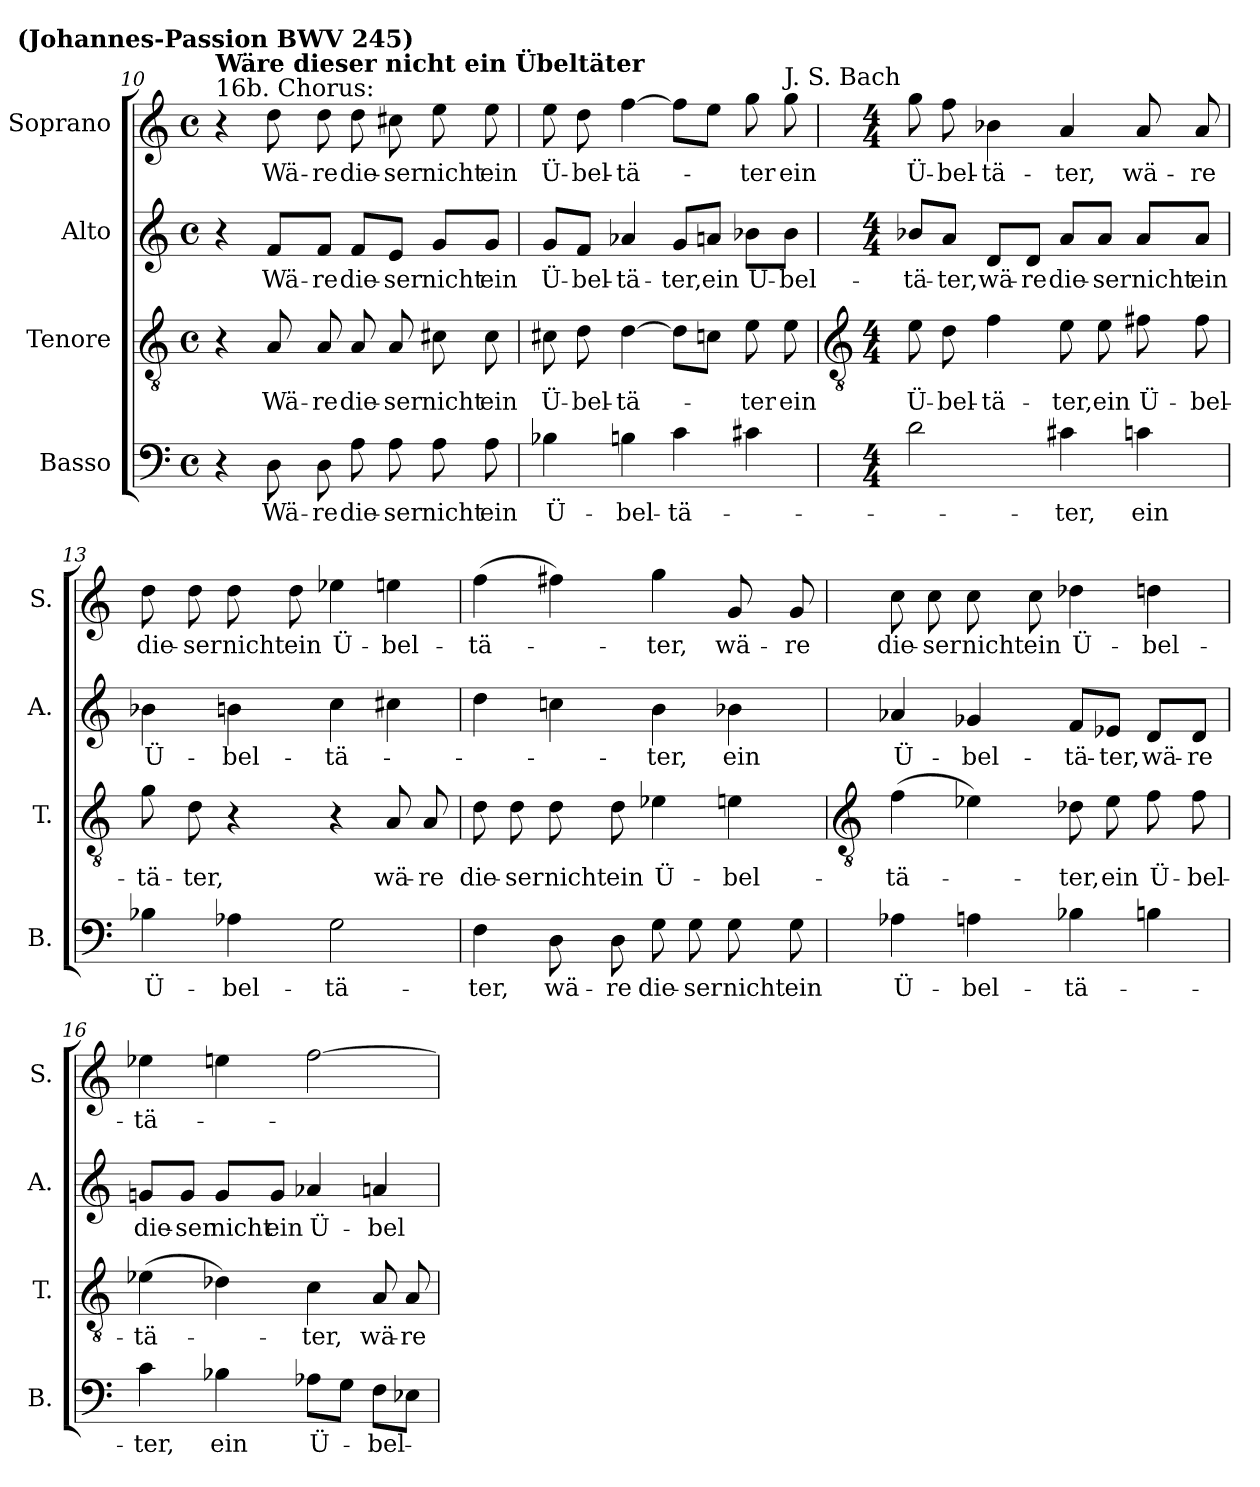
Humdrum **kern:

**kern	**text	**kern	**text	**kern	**text	**kern	**text
*part4	*part4	*part3	*part3	*part2	*part2	*part1	*part1
*staff4	*staff4	*staff3	*staff3	*staff2	*staff2	*staff1	*staff1
*I"Basso	*	*I"Tenore	*	*I"Alto	*	*I"Soprano	*
*I'B.	*	*I'T.	*	*I'A.	*	*I'S.	*
*clefF4	*	*clefGv2	*	*clefG2	*	*clefG2	*
*k[]	*	*k[]	*	*k[]	*	*k[]	*
*C:	*	*C:	*	*C:	*	*C:	*
*M4/4	*	*M4/4	*	*M4/4	*	*M4/4	*
*met(c)	*	*met(c)	*	*met(c)	*	*met(c)	*
=10	=10	=10	=10	=10	=10	=10	=10
!	!	!	!	!	!	!LO:TX:a:t=16b. Chorus&colon;	!
!	!	!	!	!	!	!LO:TX:a:B:t=Wäre dieser nicht ein Übeltäter	!
!	!	!	!	!	!	!LO:TX:a:B:cj:t=(Johannes-Passion BWV 245)	!
4r	.	4r	.	4r	.	4r	.
!	!LO:LY:b	!	!LO:LY:b	!	!LO:LY:b	!	!LO:LY:b
8D	Wä-	8A	Wä-	8f/L	Wä-	8dd	Wä-
!	!LO:LY:b	!	!LO:LY:b	!	!LO:LY:b	!	!LO:LY:b
8D	-re	8A	-re	8f/J	-re	8dd	-re
!	!LO:LY:b	!	!LO:LY:b	!	!LO:LY:b	!	!LO:LY:b
8A	die-	8A	die-	8f/L	die-	8dd	die-
!	!LO:LY:b	!	!LO:LY:b	!	!LO:LY:b	!	!LO:LY:b
8A	-ser	8A	-ser	8e/J	-ser	8cc#X	-ser
!	!LO:LY:b	!	!LO:LY:b	!	!LO:LY:b	!	!LO:LY:b
8A	nicht	8c#X	nicht	8g/L	nicht	8ee	nicht
!	!LO:LY:b	!	!LO:LY:b	!	!LO:LY:b	!	!LO:LY:b
8A	ein	8c#	ein	8g/J	ein	8ee	ein
=11	=11	=11	=11	=11	=11	=11	=11
!	!LO:LY:b	!	!LO:LY:b	!	!LO:LY:b	!	!LO:LY:b
4B-X	Ü-	8c#X	Ü-	8g/L	Ü-	8ee	Ü-
!	!	!	!LO:LY:b	!	!LO:LY:b	!	!LO:LY:b
.	.	8d	-bel-	8f/J	-bel-	8dd	-bel-
!	!LO:LY:b	!	!LO:LY:b	!	!LO:LY:b	!	!LO:LY:b
4Bn	-bel-	[4d	-tä-	4a-X	-tä-	[4ff	-tä-
!	!LO:LY:b	!	!	!	!LO:LY:b	!	!
4c	-tä-	8dL]	.	8g/L	-ter,	8ffL]	.
!	!	!	!	!	!LO:LY:b	!	!
.	.	8cnJ	.	8an/J	ein	8eeJ	.
!	!	!	!LO:LY:b	!	!LO:LY:b	!	!LO:LY:b
4c#X	.	8e	-ter	8b-X\L	Ü-	8gg	-ter
!	!	!	!	!	!	!LO:TX:a:t=J. S. Bach	!
!	!	!	!LO:LY:b	!	!LO:LY:b	!	!LO:LY:b
.	.	8e	ein	8b-\J	-bel-	8gg	ein
!!LO:LB:g=z
=12	=12	=12	=12	=12	=12	=12	=12
*	*	*clefGv2	*	*	*	*	*
*M4/4	*	*M4/4	*	*M4/4	*	*M4/4	*
!	!	!	!LO:LY:b	!	!LO:LY:b	!	!LO:LY:b
2d	.	8e	Ü-	8b-X/L	-tä-	8gg	Ü-
!	!	!	!LO:LY:b	!	!LO:LY:b	!	!LO:LY:b
.	.	8d	-bel-	8a/J	-ter,	8ff	-bel-
!	!	!	!LO:LY:b	!	!LO:LY:b	!	!LO:LY:b
.	.	4f	-tä-	8d/L	wä-	4b-X	-tä-
!	!	!	!	!	!LO:LY:b	!	!
.	.	.	.	8d/J	-re	.	.
!	!LO:LY:b	!	!LO:LY:b	!	!LO:LY:b	!	!LO:LY:b
4c#X	-ter,	8e	-ter,	8a/L	die-	4a	-ter,
!	!	!	!LO:LY:b	!	!LO:LY:b	!	!
.	.	8e	ein	8a/J	-ser	.	.
!	!LO:LY:b	!	!LO:LY:b	!	!LO:LY:b	!	!LO:LY:b
4cn	ein	8f#X	Ü-	8a/L	nicht	8a	wä-
!	!	!	!LO:LY:b	!	!LO:LY:b	!	!LO:LY:b
.	.	8f#	-bel-	8a/J	ein	8a	-re
=13	=13	=13	=13	=13	=13	=13	=13
!	!LO:LY:b	!	!LO:LY:b	!	!LO:LY:b	!	!LO:LY:b
4B-X	Ü-	8g	-tä-	4b-X	Ü-	8dd	die-
!	!	!	!LO:LY:b	!	!	!	!LO:LY:b
.	.	8d	-ter,	.	.	8dd	-ser
!	!LO:LY:b	!	!	!	!LO:LY:b	!	!LO:LY:b
4A-X	-bel-	4r	.	4bn	-bel-	8dd	nicht
!	!	!	!	!	!	!	!LO:LY:b
.	.	.	.	.	.	8dd	ein
!	!LO:LY:b	!	!	!	!LO:LY:b	!	!LO:LY:b
2G	-tä-	4r	.	4cc	-tä-	4ee-X	Ü-
!	!	!	!LO:LY:b	!	!	!	!LO:LY:b
.	.	8A	wä-	4cc#X	.	4een	-bel-
!	!	!	!LO:LY:b	!	!	!	!
.	.	8A	-re	.	.	.	.
=14	=14	=14	=14	=14	=14	=14	=14
!	!LO:LY:b	!	!LO:LY:b	!	!	!	!LO:LY:b
4F	-ter,	8d	die-	4dd	.	(>4ff	-tä-
!	!	!	!LO:LY:b	!	!	!	!
.	.	8d	-ser	.	.	.	.
!	!LO:LY:b	!	!LO:LY:b	!	!	!	!
8D	wä-	8d	nicht	4ccn	.	4ff#X)	.
!	!LO:LY:b	!	!LO:LY:b	!	!	!	!
8D	-re	8d	ein	.	.	.	.
!	!LO:LY:b	!	!LO:LY:b	!	!LO:LY:b	!	!LO:LY:b
8G	die-	4e-X	Ü-	4b	-ter,	4gg	-ter,
!	!LO:LY:b	!	!	!	!	!	!
8G	-ser	.	.	.	.	.	.
!	!LO:LY:b	!	!LO:LY:b	!	!LO:LY:b	!	!LO:LY:b
8G	nicht	4en	-bel-	4b-X	ein	8g	wä-
!	!LO:LY:b	!	!	!	!	!	!LO:LY:b
8G	ein	.	.	.	.	8g	-re
!!LO:LB:g=z
=15	=15	=15	=15	=15	=15	=15	=15
*	*	*clefGv2	*	*	*	*	*
!	!LO:LY:b	!	!LO:LY:b	!	!LO:LY:b	!	!LO:LY:b
4A-X	Ü-	(>4f	-tä-	4a-X	Ü-	8cc	die-
!	!	!	!	!	!	!	!LO:LY:b
.	.	.	.	.	.	8cc	-ser
!	!LO:LY:b	!	!	!	!LO:LY:b	!	!LO:LY:b
4An	-bel-	4e-X)	.	4g-X	-bel-	8cc	nicht
!	!	!	!	!	!	!	!LO:LY:b
.	.	.	.	.	.	8cc	ein
!	!LO:LY:b	!	!LO:LY:b	!	!LO:LY:b	!	!LO:LY:b
4B-X	-tä-	8d-X	-ter,	8f/L	-tä-	4dd-X	Ü-
!	!	!	!LO:LY:b	!	!LO:LY:b	!	!
.	.	8e-	ein	8e-X/J	-ter,	.	.
!	!	!	!LO:LY:b	!	!LO:LY:b	!	!LO:LY:b
4Bn	.	8f	Ü-	8d/L	wä-	4ddn	-bel-
!	!	!	!LO:LY:b	!	!LO:LY:b	!	!
.	.	8f	-bel-	8d/J	-re	.	.
=16	=16	=16	=16	=16	=16	=16	=16
!	!LO:LY:b	!	!LO:LY:b	!	!LO:LY:b	!	!LO:LY:b
4c	-ter,	(>4e-X	-tä-	8gn/L	die-	4ee-X	-tä-
!	!	!	!	!	!LO:LY:b	!	!
.	.	.	.	8g/J	-ser	.	.
!	!LO:LY:b	!	!	!	!LO:LY:b	!	!
4B-X	ein	4d-X)	.	8g/L	nicht	4een	.
!	!	!	!	!	!LO:LY:b	!	!
.	.	.	.	8g/J	ein	.	.
!	!LO:LY:b	!	!LO:LY:b	!	!LO:LY:b	!	!
8A-XL	Ü-	4c	-ter,	4a-X	Ü-	[2ff	.
8GJ	.	.	.	.	.	.	.
!	!LO:LY:b	!	!LO:LY:b	!	!LO:LY:b	!	!
8FL	-bel-	8A	wä-	4an	-bel-	.	.
!	!	!	!LO:LY:b	!	!	!	!
8E-XJ	.	8A	-re	.	.	.	.
=	=	=	=	=	=	=	=
*-	*-	*-	*-	*-	*-	*-	*-
